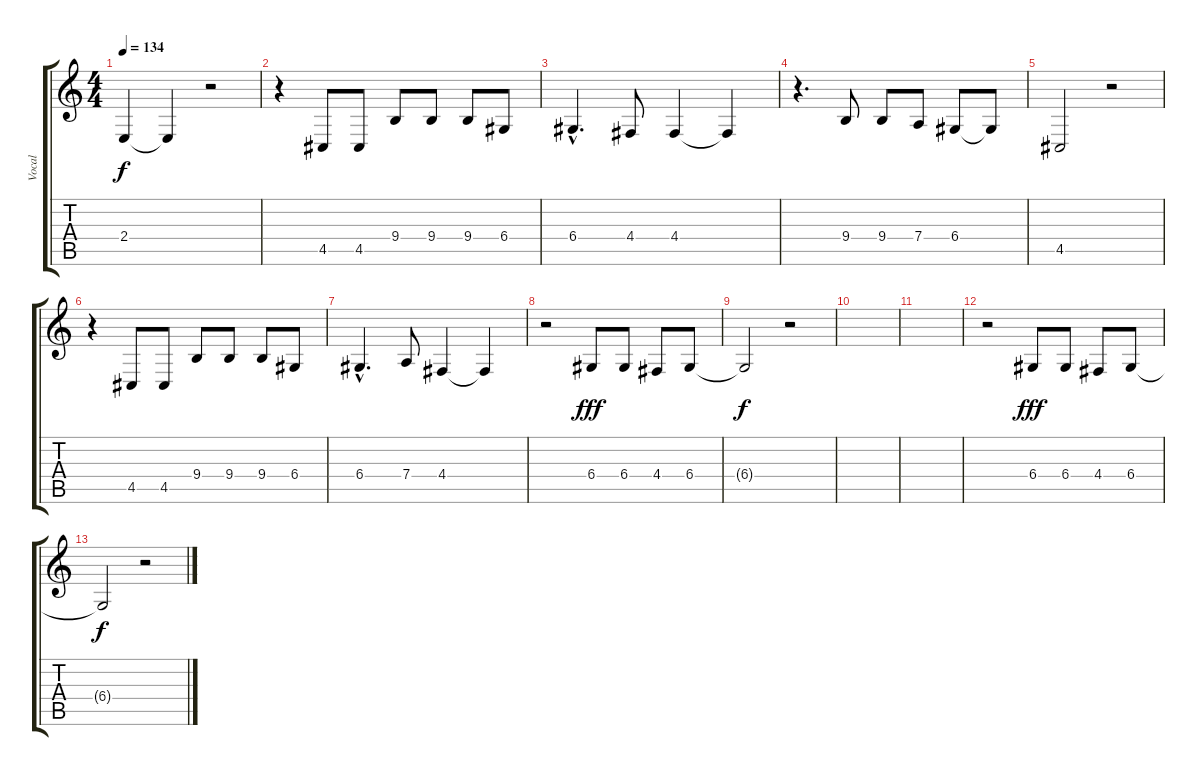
\track ("Vocal" "Vocal") {instrument cello}
\staff {score tabs}
\tuning (E4 B3 G3 D3 A2 E2) {hide}
\ts (4 4)
\tempo 134
\clef g2
\ks c
2.4.4{dy f} 2.4{t}.4 r.2 |
r.4 4.5.8 4.5.8 9.4.8 9.4.8 9.4.8 6.4.8 |
6.4{hac}.4{d} 4.4.8 4.4.4 4.4{t}.4 |
r.4{d} 9.4.8 9.4.8 7.4.8 6.4.8 6.4{t}.8 |
4.5.2 r.2 |
r.4 4.5.8 4.5.8 9.4.8 9.4.8 9.4.8 6.4.8 |
6.4{hac}.4{d} 7.4.8 4.4.4 4.4{t}.4 |
r.2 6.4.8{dy fff} 6.4.8 4.4.8 6.4.8 |
6.4{t}.2{dy f} r.2 |
|
|
r.2 6.4.8{dy fff} 6.4.8 4.4.8 6.4.8 |
6.4{t}.2{dy f} r.2
